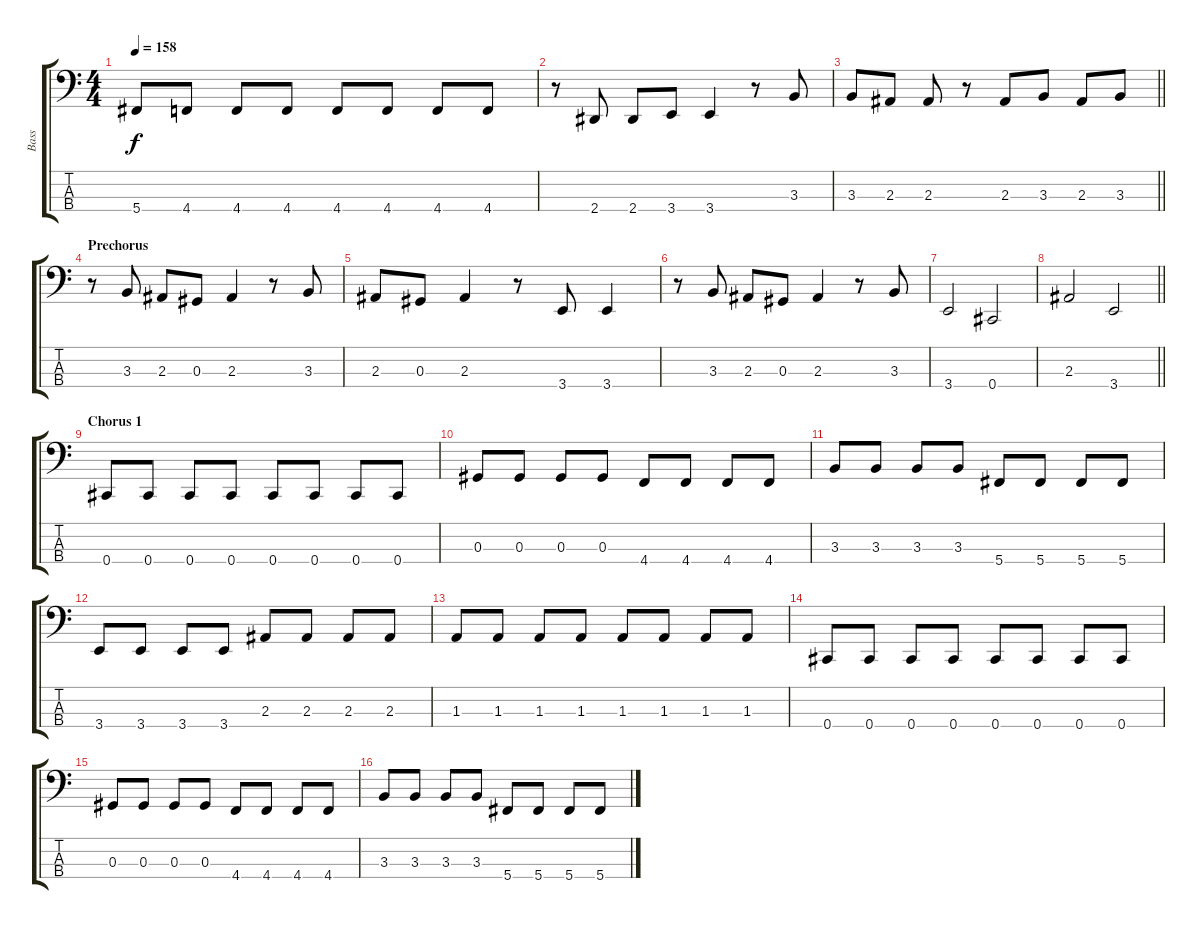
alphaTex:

\track ("Bass" "Bass") {instrument electricbasspick}
\staff {score tabs}
\tuning (Gb2 Db2 Ab1 Db1) {hide}
\ts (4 4)
\tempo 158
\clef f4
\ks c
5.4.8{dy f} 4.4.8 4.4.8 4.4.8 4.4.8 4.4.8 4.4.8 4.4.8 |
r.8 2.4.8 2.4.8 3.4.8 3.4.4 r.8 3.3.8 |
\barLineRight lightlight
3.3.8 2.3.8 2.3.8 r.8 2.3.8 3.3.8 2.3.8 3.3.8 |
\section ("" "Prechorus")
r.8 3.3.8 2.3.8 0.3.8 2.3.4 r.8 3.3.8 |
2.3.8 0.3.8 2.3.4 r.8 3.4.8 3.4.4 |
r.8 3.3.8 2.3.8 0.3.8 2.3.4 r.8 3.3.8 |
3.4.2 0.4.2 |
\barLineRight lightlight
2.3.2 3.4.2 |
\section ("" "Chorus 1")
0.4.8 0.4.8 0.4.8 0.4.8 0.4.8 0.4.8 0.4.8 0.4.8 |
0.3.8 0.3.8 0.3.8 0.3.8 4.4.8 4.4.8 4.4.8 4.4.8 |
3.3.8 3.3.8 3.3.8 3.3.8 5.4.8 5.4.8 5.4.8 5.4.8 |
3.4.8 3.4.8 3.4.8 3.4.8 2.3.8 2.3.8 2.3.8 2.3.8 |
1.3.8 1.3.8 1.3.8 1.3.8 1.3.8 1.3.8 1.3.8 1.3.8 |
0.4.8 0.4.8 0.4.8 0.4.8 0.4.8 0.4.8 0.4.8 0.4.8 |
0.3.8 0.3.8 0.3.8 0.3.8 4.4.8 4.4.8 4.4.8 4.4.8 |
3.3.8 3.3.8 3.3.8 3.3.8 5.4.8 5.4.8 5.4.8 5.4.8
